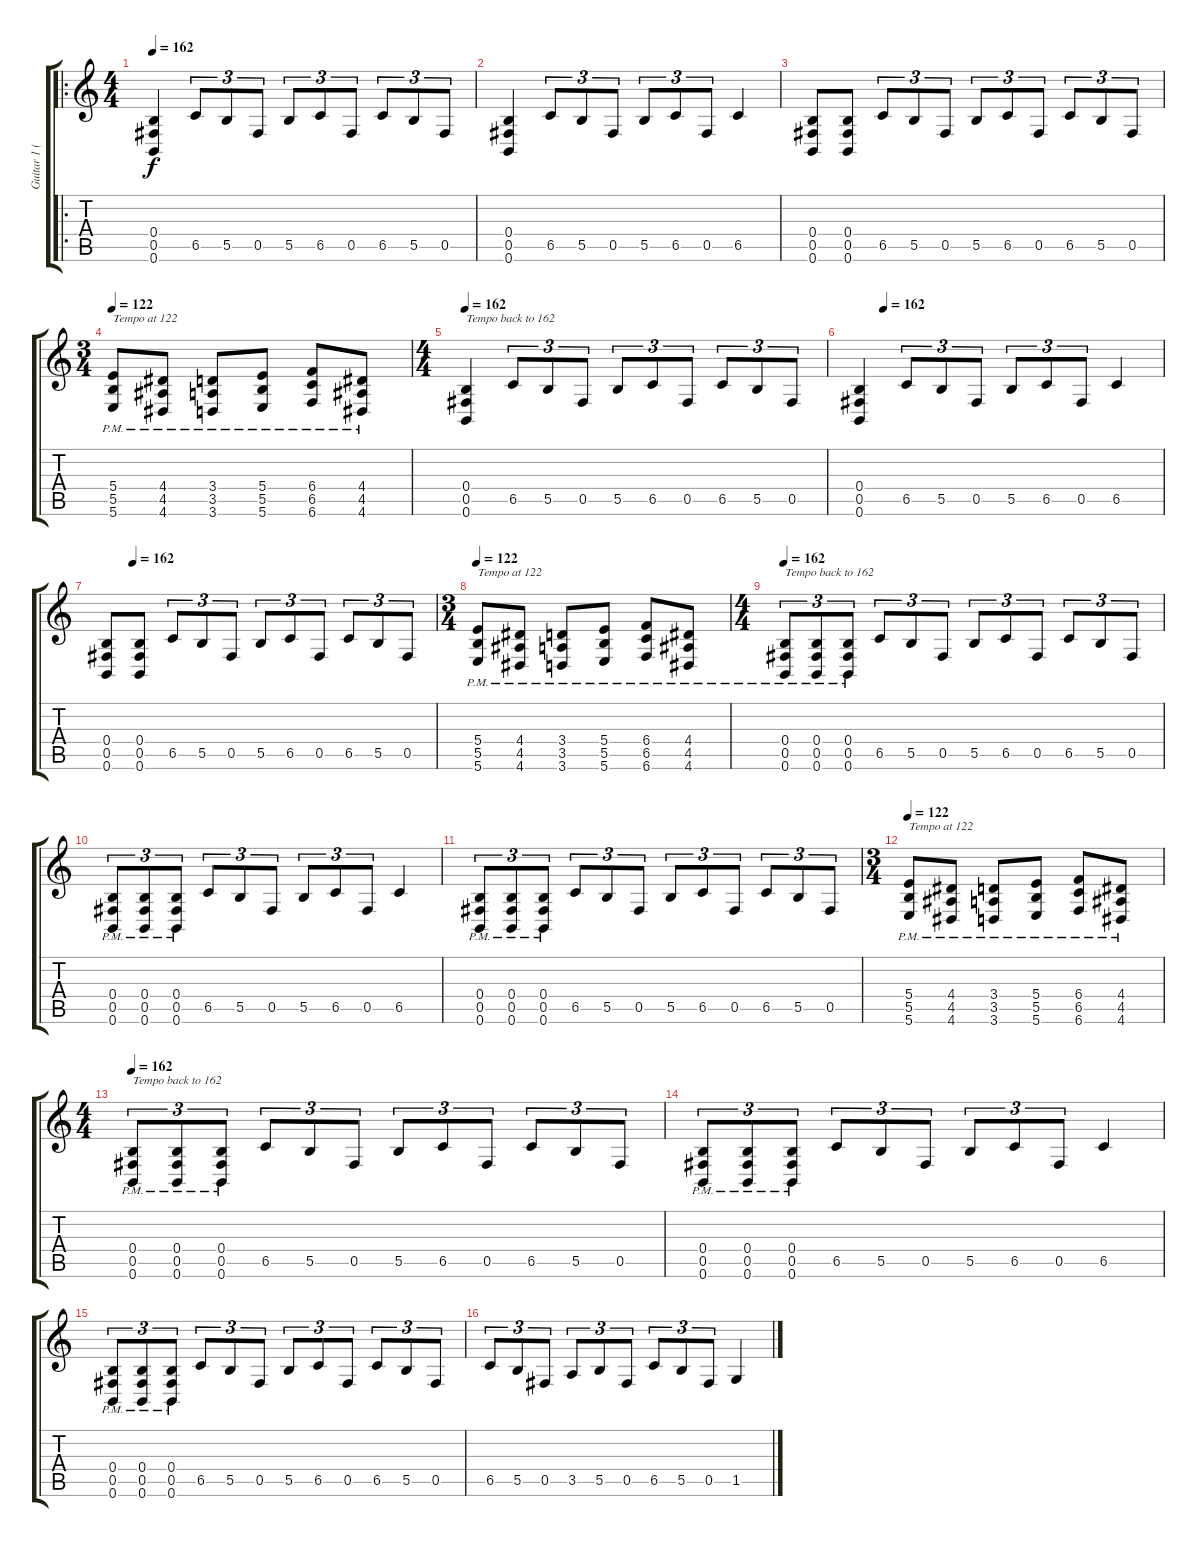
\track ("Guitar 1 (Dist.)" "Guitar 1 (") {instrument overdrivenguitar}
\staff {score tabs}
\tuning (Db4 Ab3 E3 B2 Gb2 B1) {hide}
\ro
\ts (4 4)
\tempo 162
\clef g2
\ks c
(0.4 0.5 0.6).4{dy f instrument overdrivenguitar} 6.5.8{tu (3 2)} 5.5.8{tu (3 2)} 0.5.8{tu (3 2)} 5.5.8{tu (3 2)} 6.5.8{tu (3 2)} 0.5.8{tu (3 2)} 6.5.8{tu (3 2)} 5.5.8{tu (3 2)} 0.5.8{tu (3 2)} |
(0.4 0.5 0.6).4 6.5.8{tu (3 2)} 5.5.8{tu (3 2)} 0.5.8{tu (3 2)} 5.5.8{tu (3 2)} 6.5.8{tu (3 2)} 0.5.8{tu (3 2)} 6.5.4 |
(0.4 0.5 0.6).8 (0.4 0.5 0.6).8 6.5.8{tu (3 2)} 5.5.8{tu (3 2)} 0.5.8{tu (3 2)} 5.5.8{tu (3 2)} 6.5.8{tu (3 2)} 0.5.8{tu (3 2)} 6.5.8{tu (3 2)} 5.5.8{tu (3 2)} 0.5.8{tu (3 2)} |
\ts (3 4)
\tempo 122
(5.4{pm} 5.5{pm} 5.6{pm}).8{txt "Tempo at 122"} (4.4{pm} 4.5{pm} 4.6{pm}).8 (3.4{pm} 3.5{pm} 3.6{pm}).8 (5.4{pm} 5.5{pm} 5.6{pm}).8 (6.4{pm} 6.5{pm} 6.6{pm}).8 (4.4{pm} 4.5{pm} 4.6{pm}).8 |
\ts (4 4)
\tempo 162
(0.4 0.5 0.6).4{txt "Tempo back to 162"} 6.5.8{tu (3 2)} 5.5.8{tu (3 2)} 0.5.8{tu (3 2)} 5.5.8{tu (3 2)} 6.5.8{tu (3 2)} 0.5.8{tu (3 2)} 6.5.8{tu (3 2)} 5.5.8{tu (3 2)} 0.5.8{tu (3 2)} |
\tempo (162 0.08333333333333333)
(0.4 0.5 0.6).4 6.5.8{tu (3 2)} 5.5.8{tu (3 2)} 0.5.8{tu (3 2)} 5.5.8{tu (3 2)} 6.5.8{tu (3 2)} 0.5.8{tu (3 2)} 6.5.4 |
\tempo (162 0.08333333333333333)
(0.4 0.5 0.6).8 (0.4 0.5 0.6).8 6.5.8{tu (3 2)} 5.5.8{tu (3 2)} 0.5.8{tu (3 2)} 5.5.8{tu (3 2)} 6.5.8{tu (3 2)} 0.5.8{tu (3 2)} 6.5.8{tu (3 2)} 5.5.8{tu (3 2)} 0.5.8{tu (3 2)} |
\ts (3 4)
\tempo 122
(5.4{pm} 5.5{pm} 5.6{pm}).8{txt "Tempo at 122"} (4.4{pm} 4.5{pm} 4.6{pm}).8 (3.4{pm} 3.5{pm} 3.6{pm}).8 (5.4{pm} 5.5{pm} 5.6{pm}).8 (6.4{pm} 6.5{pm} 6.6{pm}).8 (4.4{pm} 4.5{pm} 4.6{pm}).8 |
\ts (4 4)
\tempo 162
(0.4{pm} 0.5{pm} 0.6{pm}).8{tu (3 2) txt "Tempo back to 162"} (0.4{pm} 0.5{pm} 0.6{pm}).8{tu (3 2)} (0.4{pm} 0.5{pm} 0.6{pm}).8{tu (3 2)} 6.5.8{tu (3 2)} 5.5.8{tu (3 2)} 0.5.8{tu (3 2)} 5.5.8{tu (3 2)} 6.5.8{tu (3 2)} 0.5.8{tu (3 2)} 6.5.8{tu (3 2)} 5.5.8{tu (3 2)} 0.5.8{tu (3 2)} |
(0.4{pm} 0.5{pm} 0.6).8{tu (3 2)} (0.4{pm} 0.5{pm} 0.6{pm}).8{tu (3 2)} (0.4{pm} 0.5{pm} 0.6{pm}).8{tu (3 2)} 6.5.8{tu (3 2)} 5.5.8{tu (3 2)} 0.5.8{tu (3 2)} 5.5.8{tu (3 2)} 6.5.8{tu (3 2)} 0.5.8{tu (3 2)} 6.5.4 |
(0.4{pm} 0.5{pm} 0.6{pm}).8{tu (3 2)} (0.4{pm} 0.5{pm} 0.6{pm}).8{tu (3 2)} (0.4{pm} 0.5{pm} 0.6{pm}).8{tu (3 2)} 6.5.8{tu (3 2)} 5.5.8{tu (3 2)} 0.5.8{tu (3 2)} 5.5.8{tu (3 2)} 6.5.8{tu (3 2)} 0.5.8{tu (3 2)} 6.5.8{tu (3 2)} 5.5.8{tu (3 2)} 0.5.8{tu (3 2)} |
\ts (3 4)
\tempo 122
(5.4{pm} 5.5{pm} 5.6{pm}).8{txt "Tempo at 122"} (4.4{pm} 4.5{pm} 4.6{pm}).8 (3.4{pm} 3.5{pm} 3.6{pm}).8 (5.4{pm} 5.5{pm} 5.6{pm}).8 (6.4{pm} 6.5{pm} 6.6{pm}).8 (4.4{pm} 4.5{pm} 4.6{pm}).8 |
\ts (4 4)
\tempo 162
(0.4{pm} 0.5{pm} 0.6{pm}).8{tu (3 2) txt "Tempo back to 162"} (0.4{pm} 0.5{pm} 0.6{pm}).8{tu (3 2)} (0.4{pm} 0.5{pm} 0.6{pm}).8{tu (3 2)} 6.5.8{tu (3 2)} 5.5.8{tu (3 2)} 0.5.8{tu (3 2)} 5.5.8{tu (3 2)} 6.5.8{tu (3 2)} 0.5.8{tu (3 2)} 6.5.8{tu (3 2)} 5.5.8{tu (3 2)} 0.5.8{tu (3 2)} |
(0.4{pm} 0.5{pm} 0.6).8{tu (3 2)} (0.4{pm} 0.5{pm} 0.6{pm}).8{tu (3 2)} (0.4{pm} 0.5{pm} 0.6{pm}).8{tu (3 2)} 6.5.8{tu (3 2)} 5.5.8{tu (3 2)} 0.5.8{tu (3 2)} 5.5.8{tu (3 2)} 6.5.8{tu (3 2)} 0.5.8{tu (3 2)} 6.5.4 |
(0.4{pm} 0.5{pm} 0.6{pm}).8{tu (3 2)} (0.4{pm} 0.5{pm} 0.6{pm}).8{tu (3 2)} (0.4{pm} 0.5{pm} 0.6{pm}).8{tu (3 2)} 6.5.8{tu (3 2)} 5.5.8{tu (3 2)} 0.5.8{tu (3 2)} 5.5.8{tu (3 2)} 6.5.8{tu (3 2)} 0.5.8{tu (3 2)} 6.5.8{tu (3 2)} 5.5.8{tu (3 2)} 0.5.8{tu (3 2)} |
6.5.8{tu (3 2)} 5.5.8{tu (3 2)} 0.5.8{tu (3 2)} 3.5.8{tu (3 2)} 5.5.8{tu (3 2)} 0.5.8{tu (3 2)} 6.5.8{tu (3 2)} 5.5.8{tu (3 2)} 0.5.8{tu (3 2)} 1.5.4
